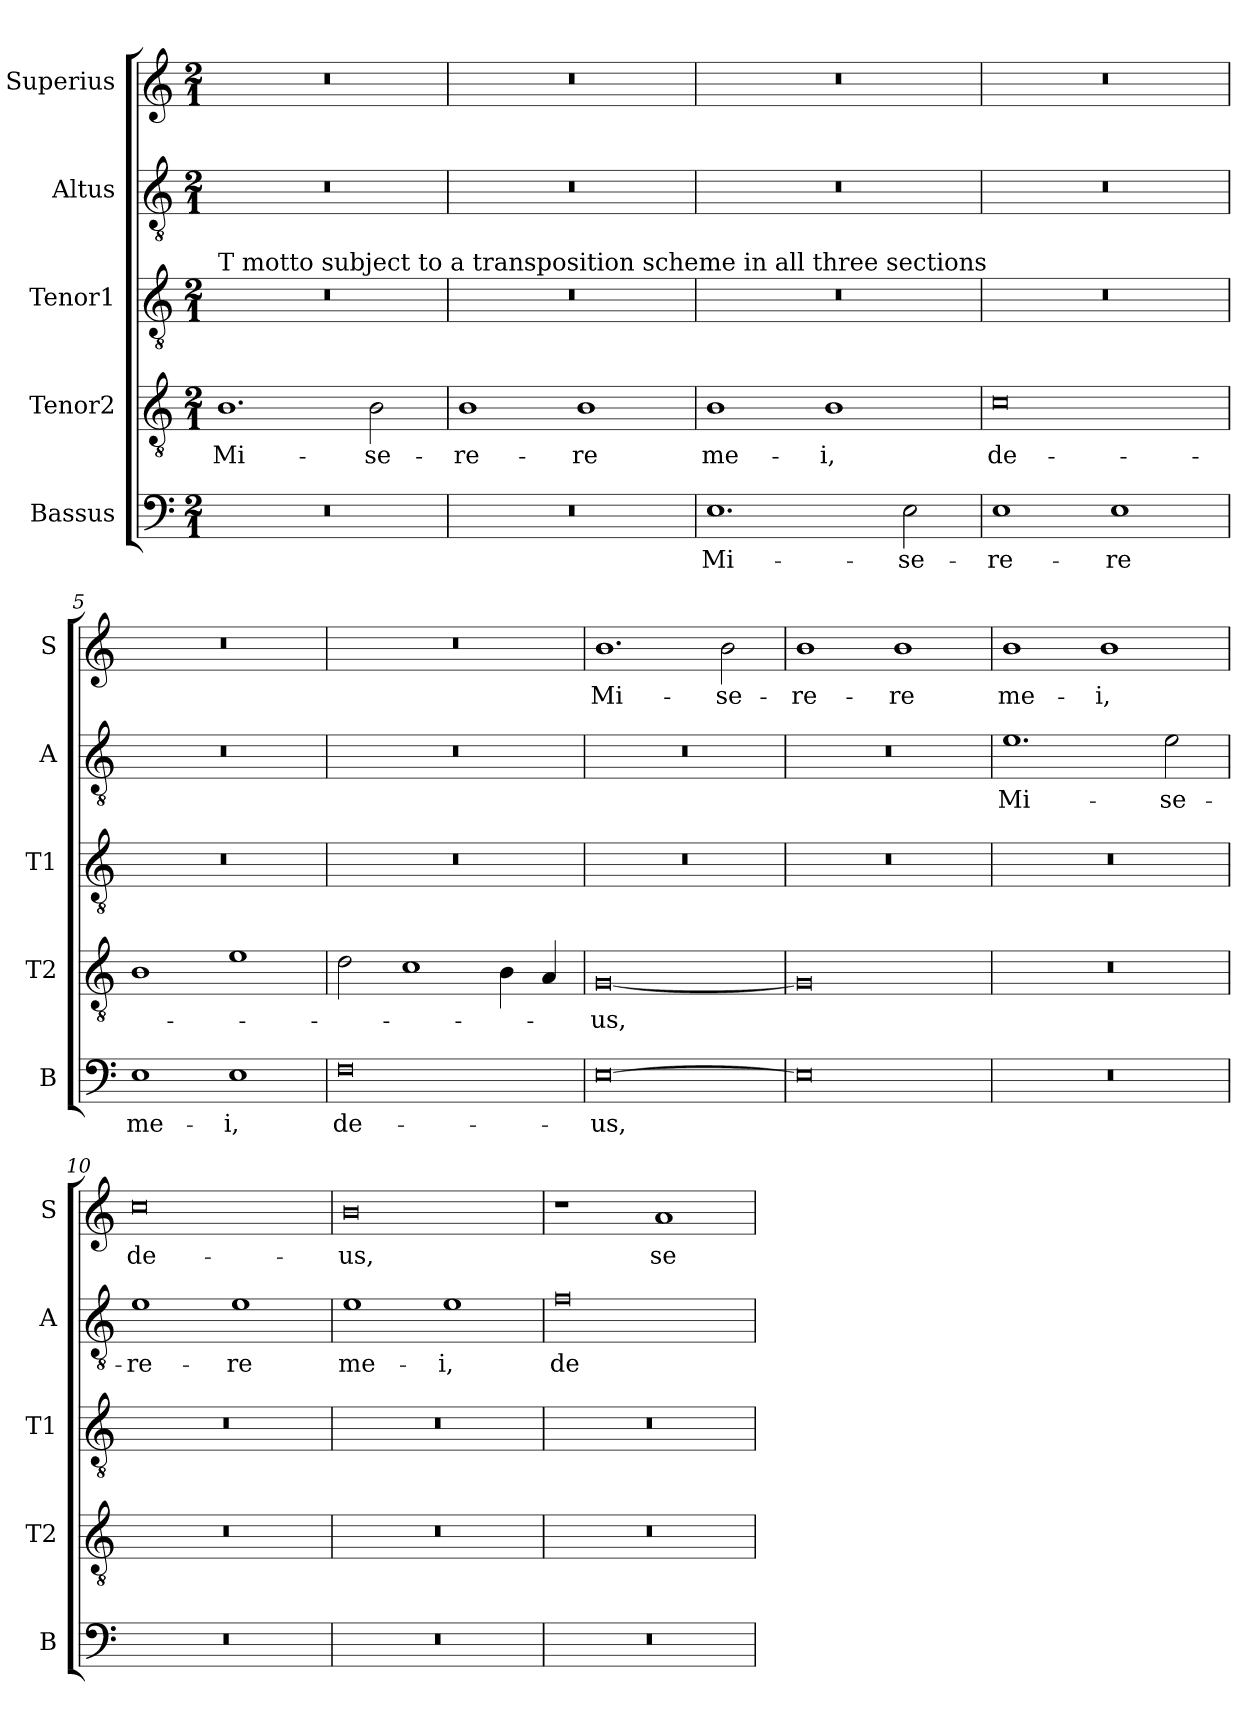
**kern	**text	**kern	**text	**kern	**kern	**text	**kern	**text
*part5	*part5	*part4	*part4	*part3	*part2	*part2	*part1	*part1
*staff5	*staff5	*staff4	*staff4	*staff3	*staff2	*staff2	*staff1	*staff1
*I"Bassus	*	*I"Tenor2	*	*I"Tenor1	*I"Altus	*	*I"Superius	*
*I'B	*	*I'T2	*	*I'T1	*I'A	*	*I'S	*
*clefF4	*	*clefGv2	*	*clefGv2	*clefGv2	*	*clefG2	*
*k[]	*	*k[]	*	*k[]	*k[]	*	*k[]	*
*M2/1	*	*M2/1	*	*M2/1	*M2/1	*	*M2/1	*
=1	=1	=1	=1	=1	=1	=1	=1	=1
!	!	!	!	!LO:TX:a:t=T motto subject to a transposition scheme in all three sections	!	!	!	!
0r	.	1.B	Mi-	0r	0r	.	0r	.
.	.	2B	-se-	.	.	.	.	.
=2	=2	=2	=2	=2	=2	=2	=2	=2
0r	.	1B	-re-	0r	0r	.	0r	.
.	.	1B	-re	.	.	.	.	.
=3	=3	=3	=3	=3	=3	=3	=3	=3
1.E	Mi-	1B	me-	0r	0r	.	0r	.
.	.	1B	-i,	.	.	.	.	.
2E	-se-	.	.	.	.	.	.	.
=4	=4	=4	=4	=4	=4	=4	=4	=4
1E	-re-	0c	de-	0r	0r	.	0r	.
1E	-re	.	.	.	.	.	.	.
=5	=5	=5	=5	=5	=5	=5	=5	=5
1E	me-	1B	.	0r	0r	.	0r	.
1E	-i,	1e	.	.	.	.	.	.
=6	=6	=6	=6	=6	=6	=6	=6	=6
0F	de-	2d	.	0r	0r	.	0r	.
.	.	1c	.	.	.	.	.	.
.	.	4B	.	.	.	.	.	.
.	.	4A	.	.	.	.	.	.
=7	=7	=7	=7	=7	=7	=7	=7	=7
[0E	-us,	[0G	-us,	0r	0r	.	1.b	Mi-
.	.	.	.	.	.	.	2b	-se-
=8	=8	=8	=8	=8	=8	=8	=8	=8
0E]	.	0G]	.	0r	0r	.	1b	-re-
.	.	.	.	.	.	.	1b	-re
=9	=9	=9	=9	=9	=9	=9	=9	=9
0r	.	0r	.	0r	1.e	Mi-	1b	me-
.	.	.	.	.	.	.	1b	-i,
.	.	.	.	.	2e	-se-	.	.
=10	=10	=10	=10	=10	=10	=10	=10	=10
0r	.	0r	.	0r	1e	-re-	0cc	de-
.	.	.	.	.	1e	-re	.	.
=11	=11	=11	=11	=11	=11	=11	=11	=11
0r	.	0r	.	0r	1e	me-	0b	-us,
.	.	.	.	.	1e	-i,	.	.
=12	=12	=12	=12	=12	=12	=12	=12	=12
0r	.	0r	.	0r	0f	de-	1r	.
.	.	.	.	.	.	.	1a	se-
=	=	=	=	=	=	=	=	=
*-	*-	*-	*-	*-	*-	*-	*-	*-
